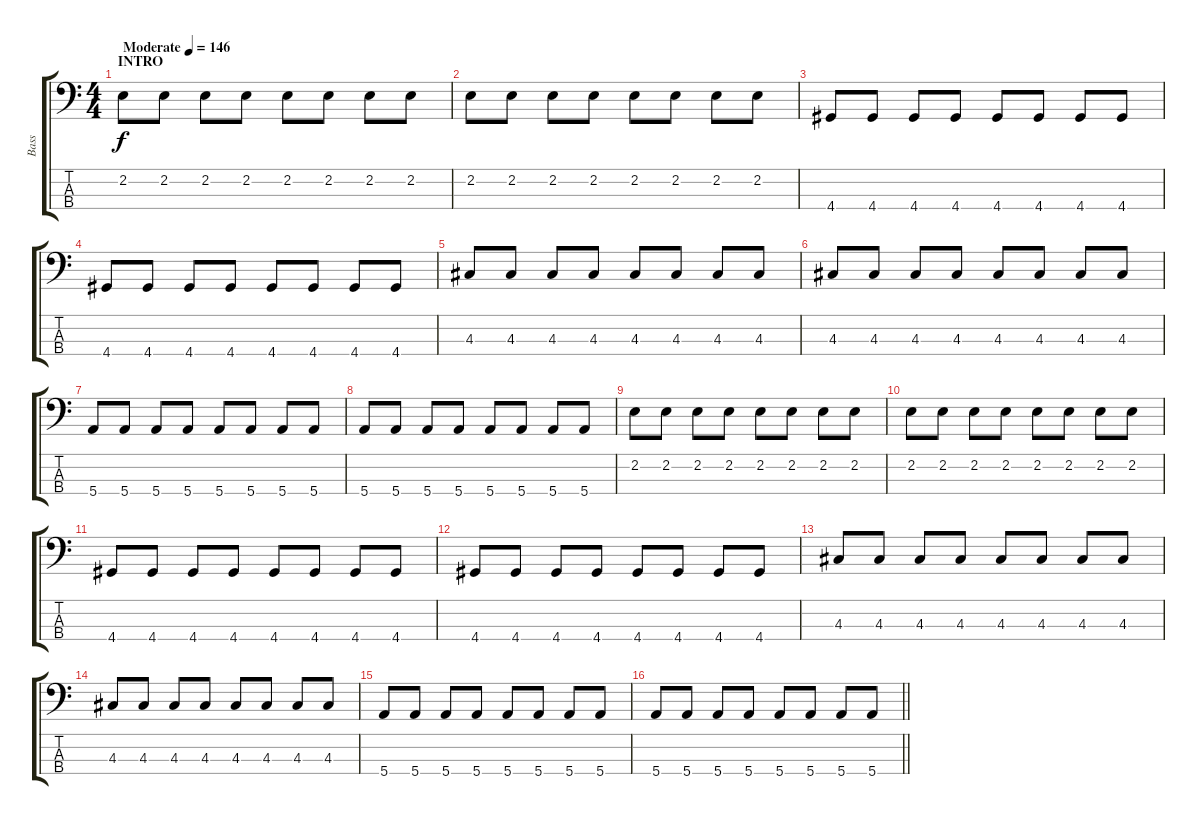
\track ("Bass" "Bass") {instrument electricbassfinger}
\staff {score tabs}
\tuning (G2 D2 A1 E1) {hide}
\ts (4 4)
\section ("" "INTRO")
\tempo (146 "Moderate")
\clef f4
\ks c
2.2.8{dy f instrument electricbassfinger} 2.2.8 2.2.8 2.2.8 2.2.8 2.2.8 2.2.8 2.2.8 |
2.2.8 2.2.8 2.2.8 2.2.8 2.2.8 2.2.8 2.2.8 2.2.8 |
4.4.8 4.4.8 4.4.8 4.4.8 4.4.8 4.4.8 4.4.8 4.4.8 |
4.4.8 4.4.8 4.4.8 4.4.8 4.4.8 4.4.8 4.4.8 4.4.8 |
4.3.8 4.3.8 4.3.8 4.3.8 4.3.8 4.3.8 4.3.8 4.3.8 |
4.3.8 4.3.8 4.3.8 4.3.8 4.3.8 4.3.8 4.3.8 4.3.8 |
5.4.8 5.4.8 5.4.8 5.4.8 5.4.8 5.4.8 5.4.8 5.4.8 |
5.4.8 5.4.8 5.4.8 5.4.8 5.4.8 5.4.8 5.4.8 5.4.8 |
2.2.8 2.2.8 2.2.8 2.2.8 2.2.8 2.2.8 2.2.8 2.2.8 |
2.2.8 2.2.8 2.2.8 2.2.8 2.2.8 2.2.8 2.2.8 2.2.8 |
4.4.8 4.4.8 4.4.8 4.4.8 4.4.8 4.4.8 4.4.8 4.4.8 |
4.4.8 4.4.8 4.4.8 4.4.8 4.4.8 4.4.8 4.4.8 4.4.8 |
4.3.8 4.3.8 4.3.8 4.3.8 4.3.8 4.3.8 4.3.8 4.3.8 |
4.3.8 4.3.8 4.3.8 4.3.8 4.3.8 4.3.8 4.3.8 4.3.8 |
5.4.8 5.4.8 5.4.8 5.4.8 5.4.8 5.4.8 5.4.8 5.4.8 |
\barLineRight lightlight
5.4.8 5.4.8 5.4.8 5.4.8 5.4.8 5.4.8 5.4.8 5.4.8
